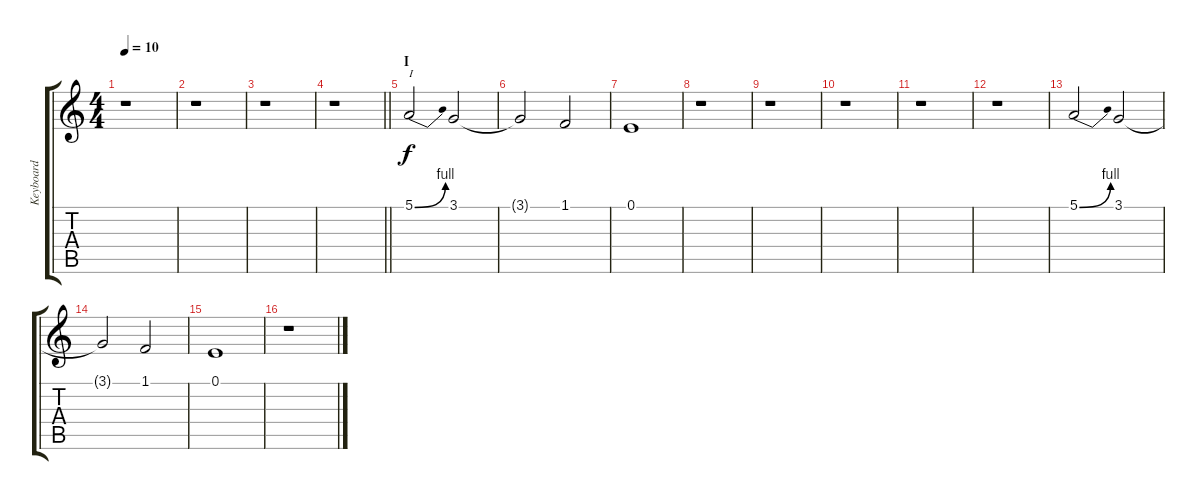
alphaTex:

\track ("Keyboard" "Keyboard") {instrument synthstrings2}
\staff {score tabs}
\tuning (E4 B3 G3 D3 A2 E2) {hide}
\ts (4 4)
\tempo 10
\clef g2
\ks c
r.1{dy f} |
r.1 |
r.1 |
\barLineRight lightlight
r.1 |
\section ("" "I")
5.1{be (bend 0 0 60 4)}.2{txt "I"} 3.1.2 |
3.1{t}.2 1.1.2 |
0.1.1 |
r.1 |
r.1 |
r.1 |
r.1 |
r.1 |
5.1{be (bend 0 0 60 4)}.2 3.1.2 |
3.1{t}.2 1.1.2 |
0.1.1 |
r.1
